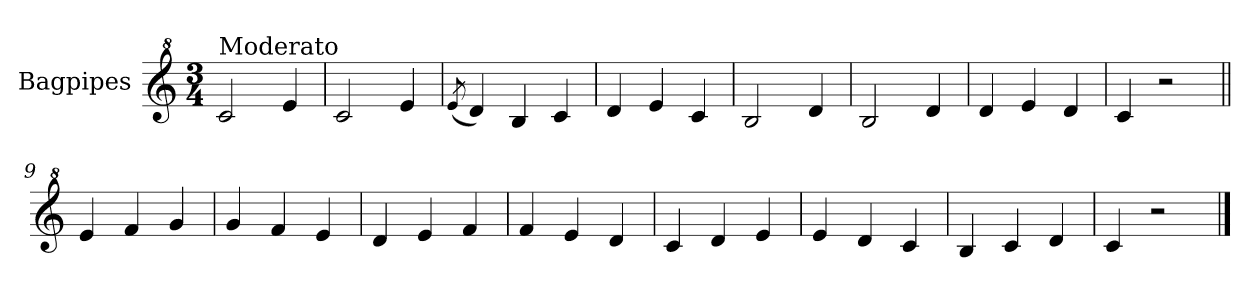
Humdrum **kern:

**kern
*part1
*staff1
*I"Bagpipes
*I'Bag
*clefG^2
*k[]
*C:
*M3/4
=1
!LO:TX:a:t=Moderato
2cc/
4ee/
=2
2cc/
4ee/
=3
(8qee/
4dd/)
4b/
4cc/
=4
4dd/
4ee/
4cc/
=5
2b/
4dd/
=6
2b/
4dd/
=7
4dd/
4ee/
4dd/
=8
4cc/
2r
=9||
4ee/
4ff/
4gg/
=10
4gg/
4ff/
4ee/
=11
4dd/
4ee/
4ff/
=12
4ff/
4ee/
4dd/
=13
4cc/
4dd/
4ee/
!!LO:LB:g=z
=14
4ee/
4dd/
4cc/
=15
4b/
4cc/
4dd/
=16
4cc/
2r
==
*-
